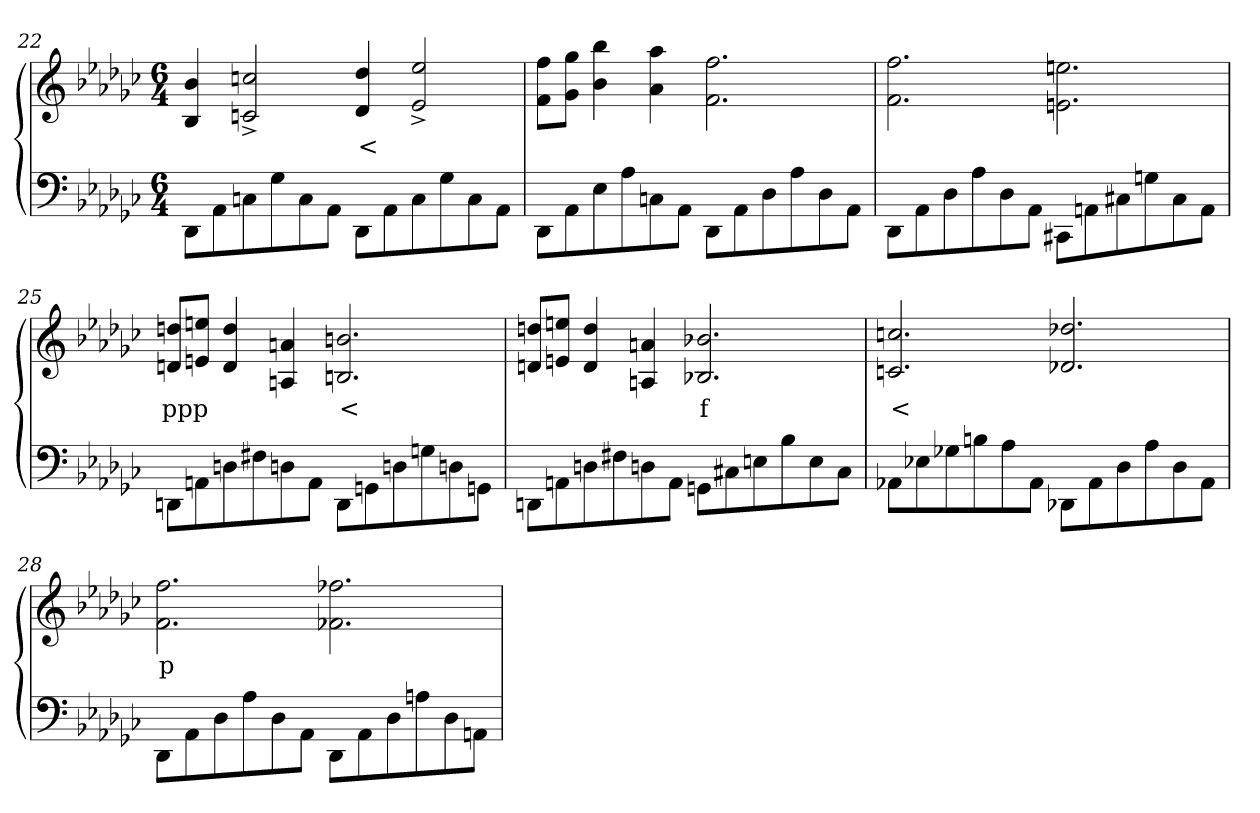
**kern	**kern	**text
*part2	*part1	*part1
*staff2	*staff1	*staff1
*clefF4	*clefG2	*
*k[b-e-a-d-g-c-]	*k[b-e-a-d-g-c-]	*
*M6/4	*M6/4	*
=22	=22	=22
8DD-\L	4b- 4B-	.
8AA-	.	.
8Cn	2ccn^> 2cn^>	.
8G-	.	.
8C	.	.
8AA-J	.	.
8DD-\L	4dd- 4d-	<
8AA-	.	.
8C	2ee-^> 2e-^>	.
8G-	.	.
8C	.	.
8AA-J	.	.
=23	=23	=23
8DD-\L	8ff 8fL	.
8AA-	8gg- 8g-J	.
8E-	4bb- 4b-	.
8A-	.	.
8Cn	4aa- 4a-	.
8AA-J	.	.
8DD-\L	2.ff 2.f	.
8AA-	.	.
8D-	.	.
8A-	.	.
8D-	.	.
8AA-J	.	.
=24	=24	=24
8DD-\L	2.ff 2.f	.
8AA-	.	.
8D-	.	.
8A-	.	.
8D-	.	.
8AA-J	.	.
8CC#X\L	2.een\ 2.en\	.
8AAn	.	.
8C#	.	.
8Gn	.	.
8C#	.	.
8AAJ	.	.
=25	=25	=25
8DDn\L	8ddn 8dnL	ppp
8AAn	8een 8enJ	.
8Dn	4dd 4d	.
8F#X	.	.
8Dn	4an 4An	.
8AAJ	.	.
8DD\L	2.bn 2.Bn	<
8GGn	.	.
8Dn	.	.
8Gn	.	.
8Dn	.	.
8GGnJ	.	.
=26	=26	=26
8DDn\L	8ddn 8dnL	.
8AAn	8een 8enJ	.
8Dn	4dd 4d	.
8F#X	.	.
8Dn	4an 4An	.
8AAJ	.	.
8GGnL	2.b-X 2.B-X	f
8C#X	.	.
8En	.	.
8B-	.	.
8E	.	.
8C#J	.	.
=27	=27	=27
8AA-XL	2.ccn 2.cn	<
8E-X	.	.
8G-X	.	.
8Bn	.	.
8A-	.	.
8AA-J	.	.
8DD-X\L	2.dd-X 2.d-X	.
8AA-	.	.
8D-	.	.
8A-	.	.
8D-	.	.
8AA-J	.	.
=28	=28	=28
8DD-\L	2.ff 2.f	p
8AA-	.	.
8D-	.	.
8A-	.	.
8D-	.	.
8AA-J	.	.
8DD-\L	2.ff-X 2.f-X	.
8AA-	.	.
8D-	.	.
8An	.	.
8D-	.	.
8AAJ	.	.
=	=	=
*-	*-	*-
